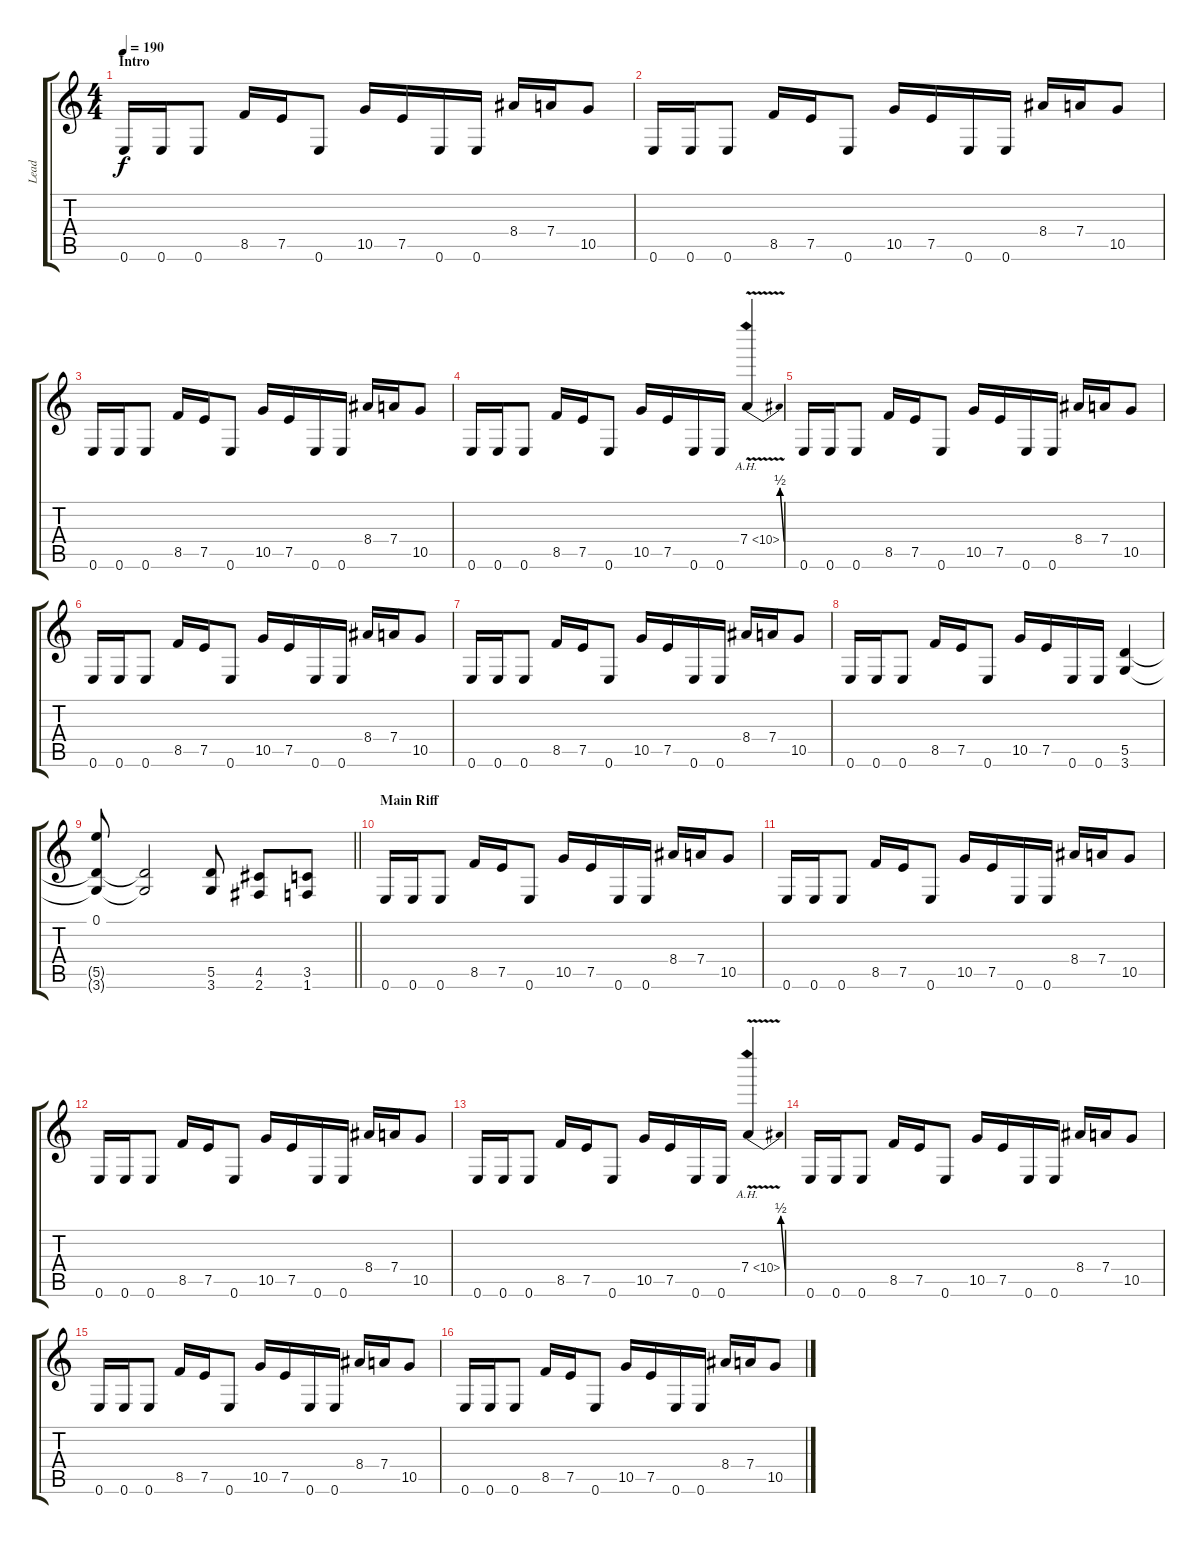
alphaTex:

\track ("Lead" "Lead") {instrument distortionguitar}
\staff {score tabs}
\tuning (E4 B3 G3 D3 A2 E2) {hide}
\ts (4 4)
\section ("" "Intro")
\tempo 190
\clef g2
\ks c
0.6.16{dy f instrument distortionguitar} 0.6.16 0.6.8 8.5.16 7.5.16 0.6.8 10.5.16 7.5.16 0.6.16 0.6.16 8.4.16 7.4.16 10.5.8 |
0.6.16 0.6.16 0.6.8 8.5.16 7.5.16 0.6.8 10.5.16 7.5.16 0.6.16 0.6.16 8.4.16 7.4.16 10.5.8 |
0.6.16 0.6.16 0.6.8 8.5.16 7.5.16 0.6.8 10.5.16 7.5.16 0.6.16 0.6.16 8.4.16 7.4.16 10.5.8 |
0.6.16 0.6.16 0.6.8 8.5.16 7.5.16 0.6.8 10.5.16 7.5.16 0.6.16 0.6.16 7.4{be (bend 0 0 60 2) ah 3 v}.4 |
0.6.16 0.6.16 0.6.8 8.5.16 7.5.16 0.6.8 10.5.16 7.5.16 0.6.16 0.6.16 8.4.16 7.4.16 10.5.8 |
0.6.16 0.6.16 0.6.8 8.5.16 7.5.16 0.6.8 10.5.16 7.5.16 0.6.16 0.6.16 8.4.16 7.4.16 10.5.8 |
0.6.16 0.6.16 0.6.8 8.5.16 7.5.16 0.6.8 10.5.16 7.5.16 0.6.16 0.6.16 8.4.16 7.4.16 10.5.8 |
0.6.16 0.6.16 0.6.8 8.5.16 7.5.16 0.6.8 10.5.16 7.5.16 0.6.16 0.6.16 (5.5 3.6).4 |
\barLineRight lightlight
(0.1 5.5{t} 3.6{t}).8 (5.5{t} 3.6{t}).2 (5.5 3.6).8 (4.5 2.6).8 (3.5 1.6).8 |
\section ("" "Main Riff")
0.6.16 0.6.16 0.6.8 8.5.16 7.5.16 0.6.8 10.5.16 7.5.16 0.6.16 0.6.16 8.4.16 7.4.16 10.5.8 |
0.6.16 0.6.16 0.6.8 8.5.16 7.5.16 0.6.8 10.5.16 7.5.16 0.6.16 0.6.16 8.4.16 7.4.16 10.5.8 |
0.6.16 0.6.16 0.6.8 8.5.16 7.5.16 0.6.8 10.5.16 7.5.16 0.6.16 0.6.16 8.4.16 7.4.16 10.5.8 |
0.6.16 0.6.16 0.6.8 8.5.16 7.5.16 0.6.8 10.5.16 7.5.16 0.6.16 0.6.16 7.4{be (bend 0 0 60 2) ah 3 v}.4 |
0.6.16 0.6.16 0.6.8 8.5.16 7.5.16 0.6.8 10.5.16 7.5.16 0.6.16 0.6.16 8.4.16 7.4.16 10.5.8 |
0.6.16 0.6.16 0.6.8 8.5.16 7.5.16 0.6.8 10.5.16 7.5.16 0.6.16 0.6.16 8.4.16 7.4.16 10.5.8 |
0.6.16 0.6.16 0.6.8 8.5.16 7.5.16 0.6.8 10.5.16 7.5.16 0.6.16 0.6.16 8.4.16 7.4.16 10.5.8
